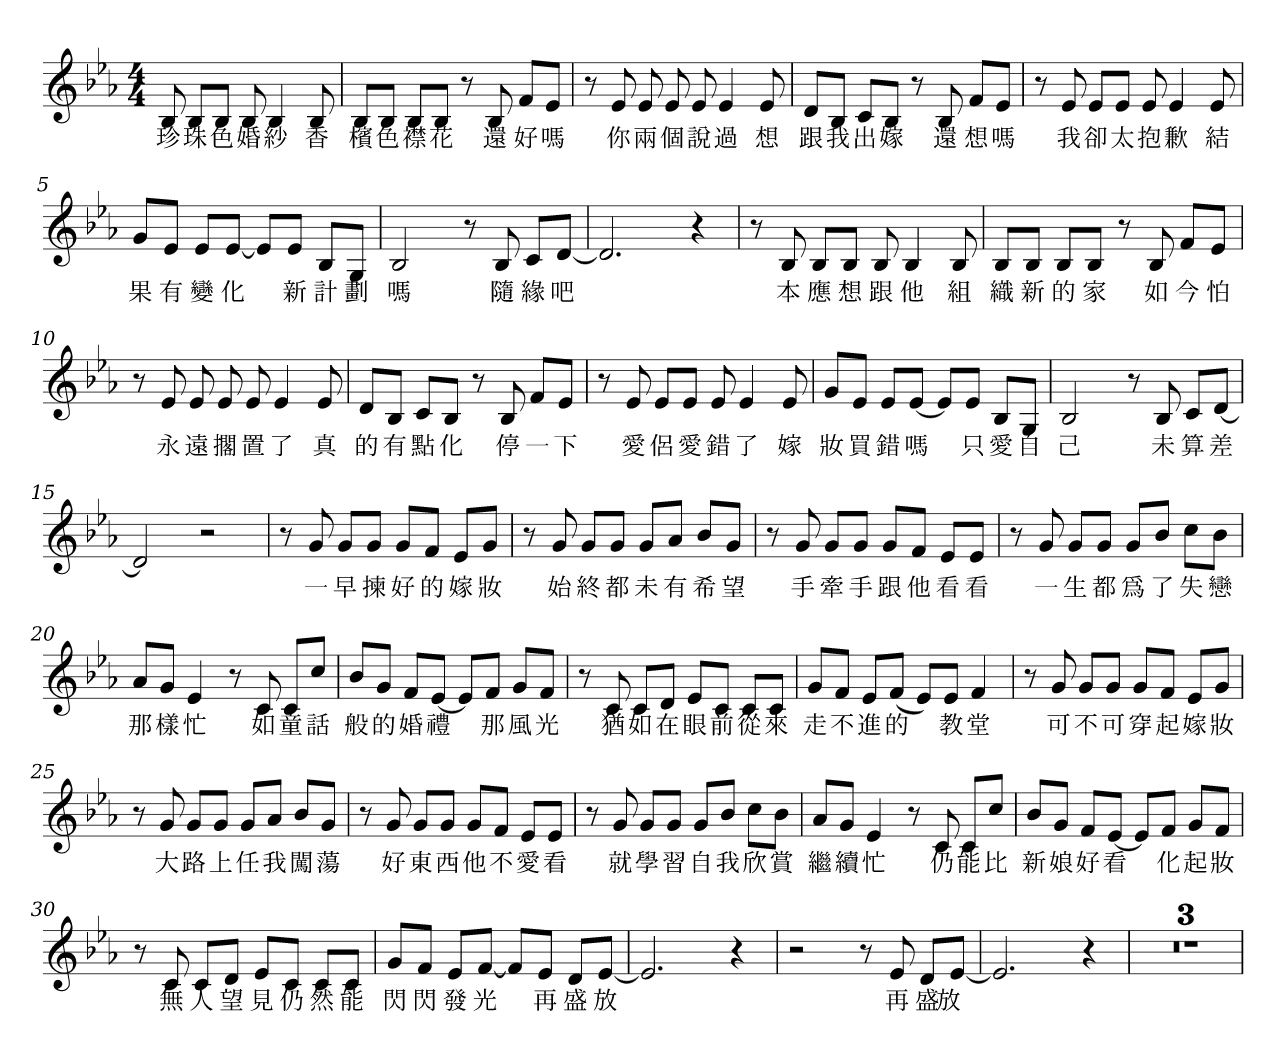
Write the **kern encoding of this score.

**kern	**text
*part1	*part1
*staff1	*staff1
*clefG2	*
*k[b-e-a-]	*
*E-:	*
*M4/4	*
*MM100	*
=	=
8B-	珍
8B-L	珠
8B-J	色
8B-	婚
4B-	紗
8B-	香
=1	=1
8B-L	檳
8B-J	色
8B-L	襟
8B-J	花
8r	.
8B-	還
8fL	好
8e-J	嗎
=2	=2
8r	.
8e-	你
8e-	兩
8e-	個
8e-	說
4e-	過
8e-	想
=3	=3
8dL	跟
8B-J	我
8cL	出
8B-J	嫁
8r	.
8B-	還
8fL	想
8e-J	嗎
=4	=4
8r	.
8e-	我
8e-L	卻
8e-J	太
8e-	抱
4e-	歉
8e-	結
=5	=5
8gL	果
8e-J	有
8e-L	變
[8e-J	化
8e-L]	.
8e-J	新
8B-L	計
8GJ	劃
=6	=6
2B-	嗎
8r	.
8B-	隨
8cL	緣
[8dJ	吧
=7	=7
2.d]	.
4r	.
=8	=8
8r	.
8B-	本
8B-L	應
8B-J	想
8B-	跟
4B-	他
8B-	組
=9	=9
8B-L	織
8B-J	新
8B-L	的
8B-J	家
8r	.
8B-	如
8fL	今
8e-J	怕
=10	=10
8r	.
8e-	永
8e-	遠
8e-	擱
8e-	置
4e-	了
8e-	真
=11	=11
8dL	的
8B-J	有
8cL	點
8B-J	化
8r	.
8B-	停
8fL	一
8e-J	下
=12	=12
8r	.
8e-	愛
8e-L	侶
8e-J	愛
8e-	錯
4e-	了
8e-	嫁
=13	=13
8gL	妝
8e-J	買
8e-L	錯
[8e-J	嗎
8e-L]	.
8e-J	只
8B-L	愛
8GJ	自
=14	=14
2B-	己
8r	.
8B-	未
8cL	算
[8dJ	差
=15	=15
2d]	.
2r	.
=16	=16
8r	.
8g	一
8gL	早
8gJ	揀
8gL	好
8fJ	的
8e-L	嫁
8gJ	妝
=17	=17
8r	.
8g	始
8gL	終
8gJ	都
8gL	未
8a-J	有
8b-L	希
8gJ	望
=18	=18
8r	.
8g	手
8gL	牽
8gJ	手
8gL	跟
8fJ	他
8e-L	看
8e-J	看
=19	=19
8r	.
8g	一
8gL	生
8gJ	都
8gL	爲
8b-J	了
8ccL	失
8b-J	戀
=20	=20
8a-L	那
8gJ	樣
4e-	忙
8r	.
8c	如
8cL	童
8ccJ	話
=21	=21
8b-L	般
8gJ	的
8fL	婚
[8e-J	禮
8e-L]	.
8fJ	那
8gL	風
8fJ	光
=22	=22
8r	.
8c	猶
8cL	如
8dJ	在
8e-L	眼
8cJ	前
8cL	從
8cJ	來
=23	=23
8gL	走
8fJ	不
8e-L	進
(8fJ	的
8e-L)	.
8e-J	教
4f	堂
=24	=24
8r	.
8g	可
8gL	不
8gJ	可
8gL	穿
8fJ	起
8e-L	嫁
8gJ	妝
=25	=25
8r	.
8g	大
8gL	路
8gJ	上
8gL	任
8a-J	我
8b-L	闖
8gJ	蕩
=26	=26
8r	.
8g	好
8gL	東
8gJ	西
8gL	他
8fJ	不
8e-L	愛
8e-J	看
=27	=27
8r	.
8g	就
8gL	學
8gJ	習
8gL	自
8b-J	我
8ccL	欣
8b-J	賞
=28	=28
8a-L	繼
8gJ	續
4e-	忙
8r	.
8c	仍
8cL	能
8ccJ	比
=29	=29
8b-L	新
8gJ	娘
8fL	好
[8e-J	看
8e-L]	.
8fJ	化
8gL	起
8fJ	妝
=30	=30
8r	.
8c	無
8cL	人
8dJ	望
8e-L	見
8cJ	仍
8cL	然
8cJ	能
=31	=31
8gL	閃
8fJ	閃
8e-L	發
[8fJ	光
8fL]	.
8e-J	再
8dL	盛
[8e-J	放
=32	=32
2.e-]	.
4r	.
=33	=33
2r	.
8r	.
8e-	再
8dL	盛
[8e-J	放
=34	=34
2.e-]	.
4r	.
=35	=35
1r	.
=36	=36
1r	.
=37	=37
1r	.
=	=
*-	*-
